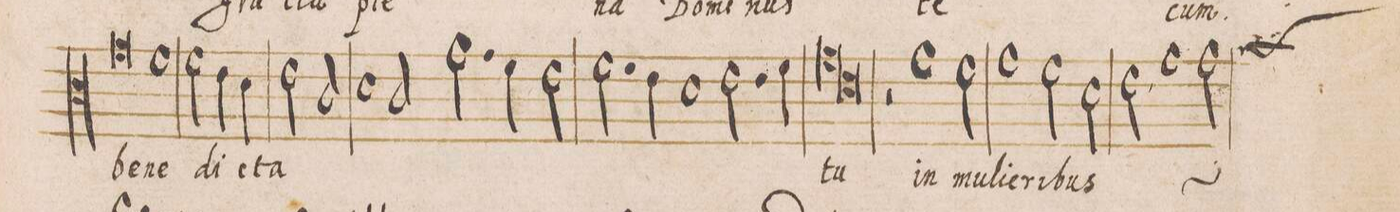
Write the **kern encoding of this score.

**kern	**text
*I"DISCANTVS	*
*clefC3	*
*k[]	*
*met(C|)	*
*M2/1	*
0g	be-
=33-	=33-
1f	-ne-
=34-	=34-
2f\	-di-
4e\	.
4d\	.
2e\	.
2c/	.
=35-	=35-
1d	.
2c/	.
2.g\	.
=36-	=36-
4f\	.
2e\	.
2.f\	.
4e\	.
=37-	=37-
1d	.
2.e\	.
4f\	-cta
=38-	=38-
*lig	*
1g	tu
1e	.
*Xlig	*
=39-	=39-
2r	.
1g	in
2f\	mu-
=40-	=40-
1g	-li-
2f\	-e-
2d\	-ri-
=41-	=41-
2e,<\	-bus
*	*ij
1g	in
*custos:a	*
2g\	mu-
=42-	=42-
*-	*-
